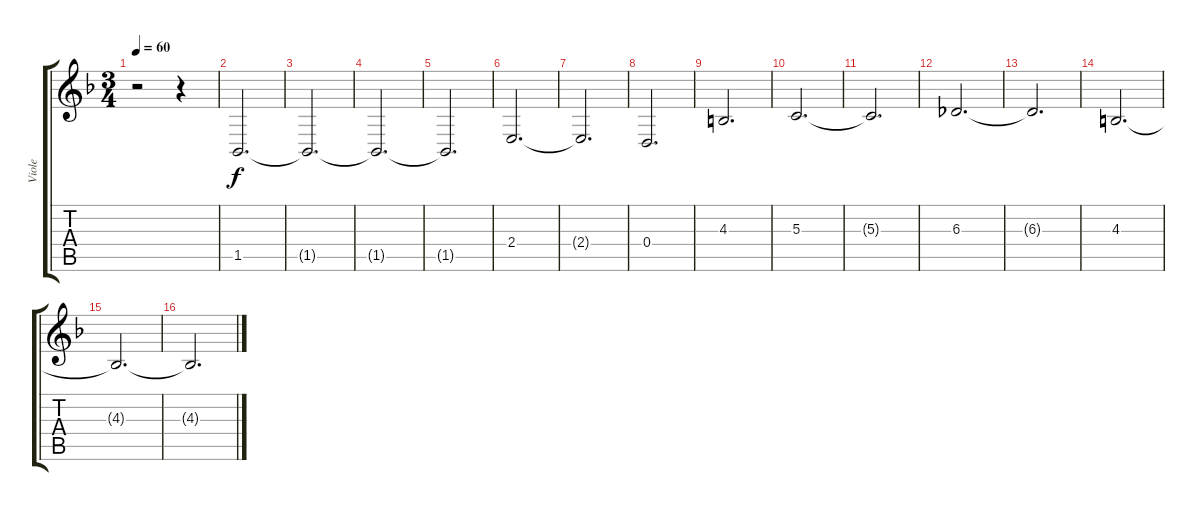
\track ("Viole" "Viole") {instrument viola}
\staff {score tabs}
\tuning (E4 B3 G3 D3 A2 E2) {hide}
\ts (3 4)
\tempo 60
\clef g2
\ks f
r.2{dy f instrument viola} r.4 |
1.5.2{d} |
1.5{t}.2{d} |
1.5{t}.2{d} |
1.5{t}.2{d} |
2.4.2{d} |
2.4{t}.2{d} |
0.4.2{d} |
4.3.2{d} |
5.3.2{d} |
5.3{t}.2{d} |
6.3.2{d} |
6.3{t}.2{d} |
4.3.2{d} |
4.3{t}.2{d} |
4.3{t}.2{d}
